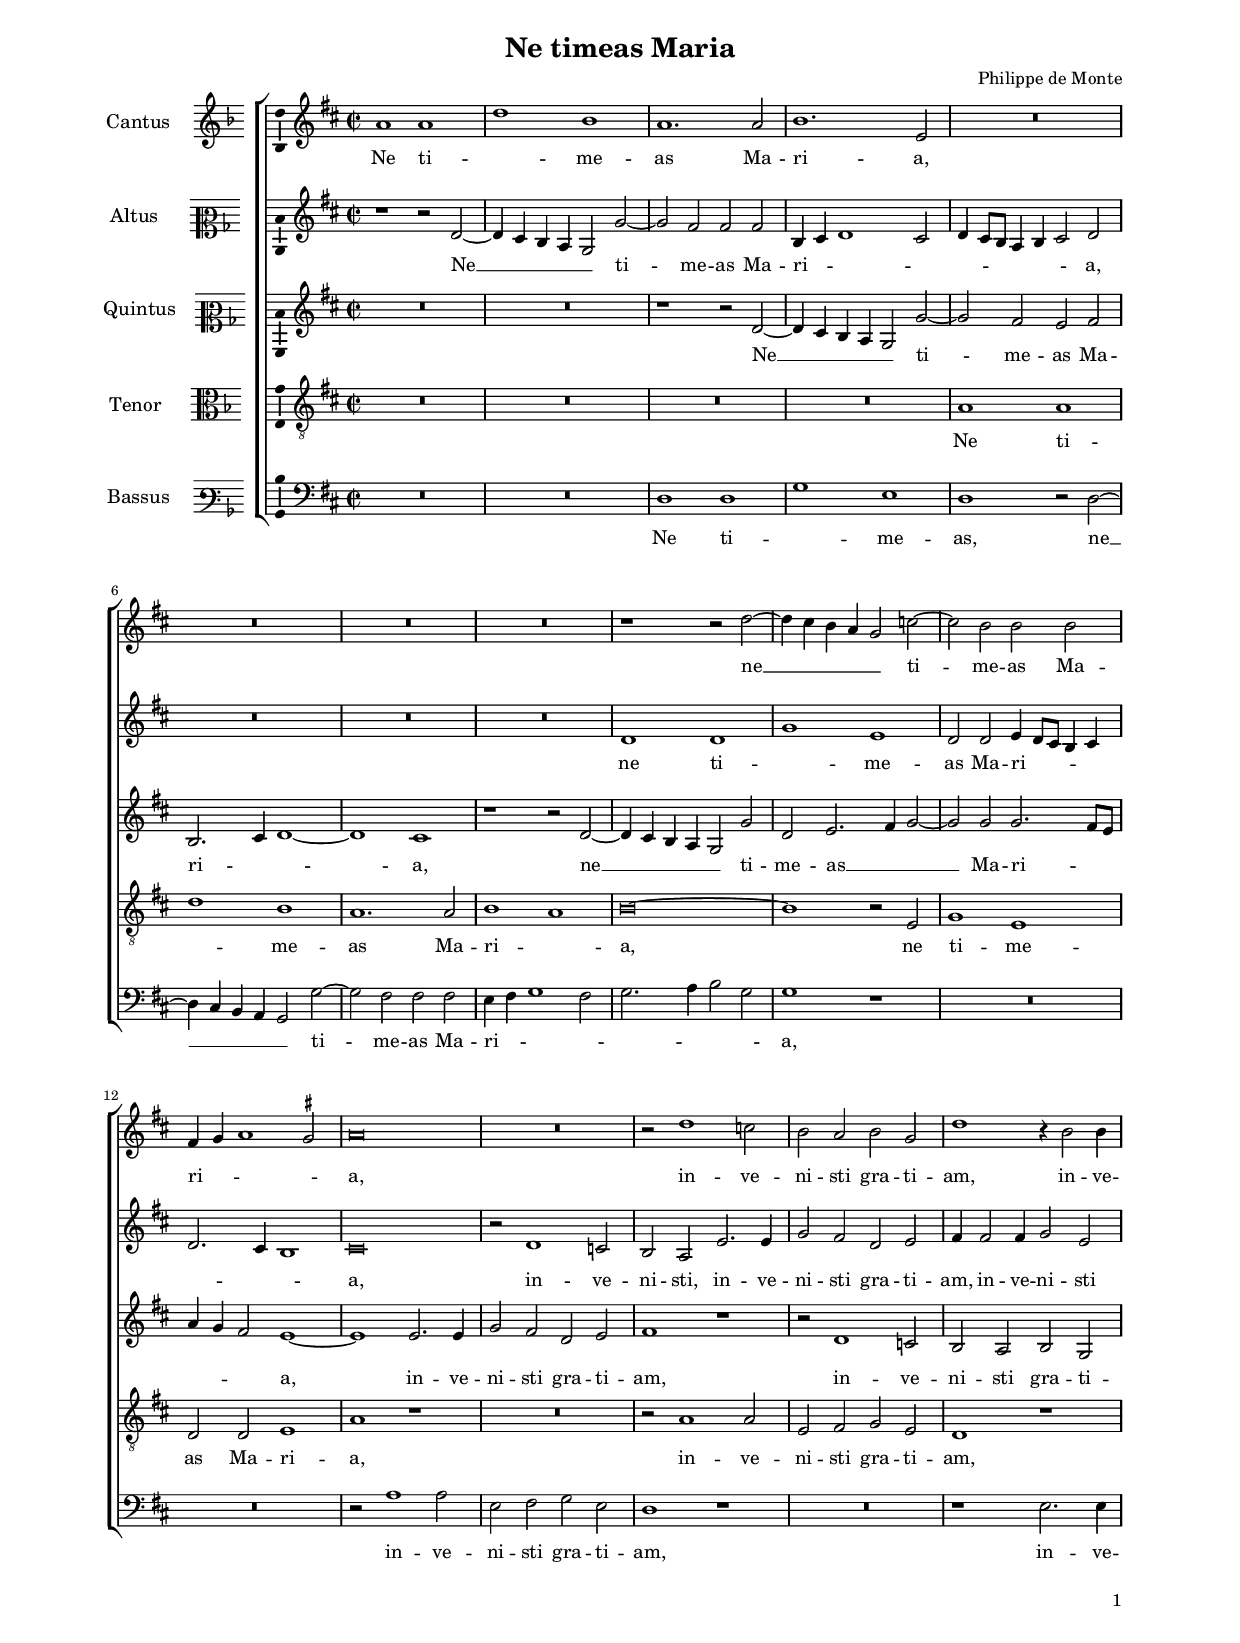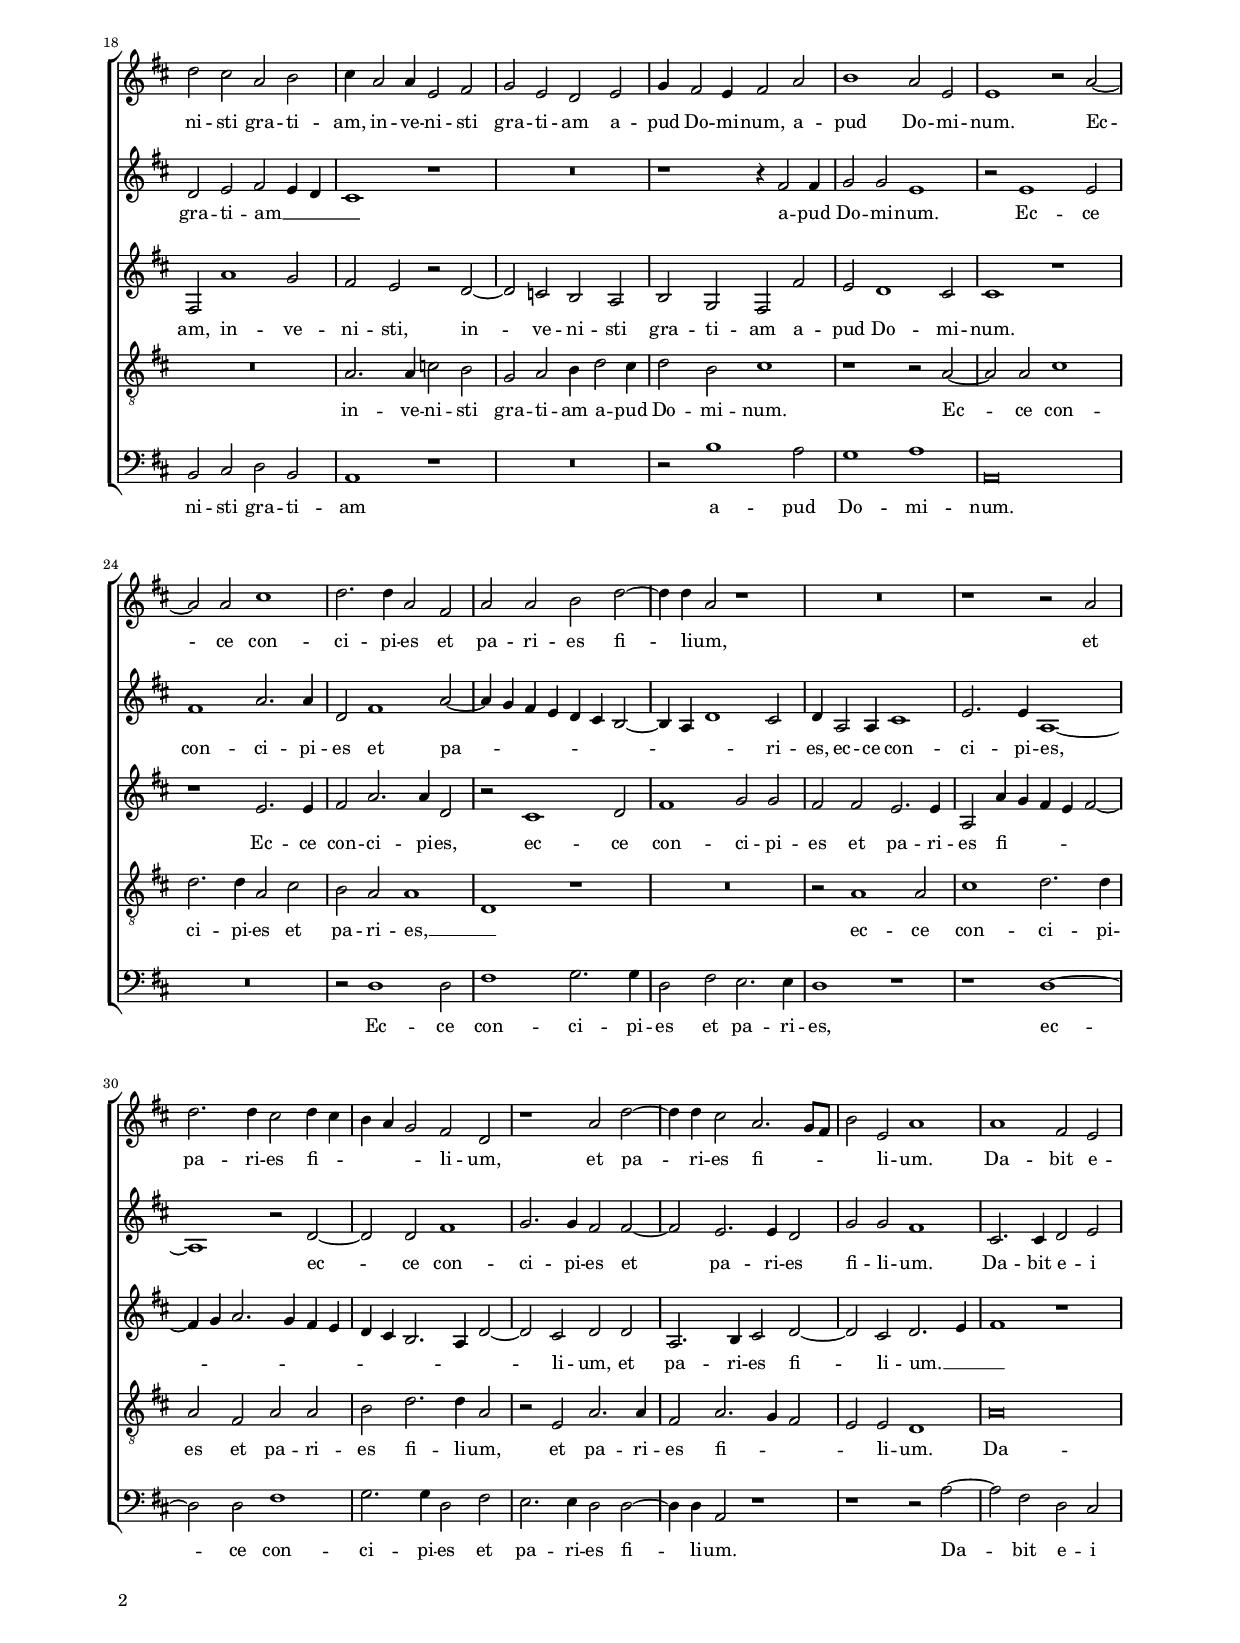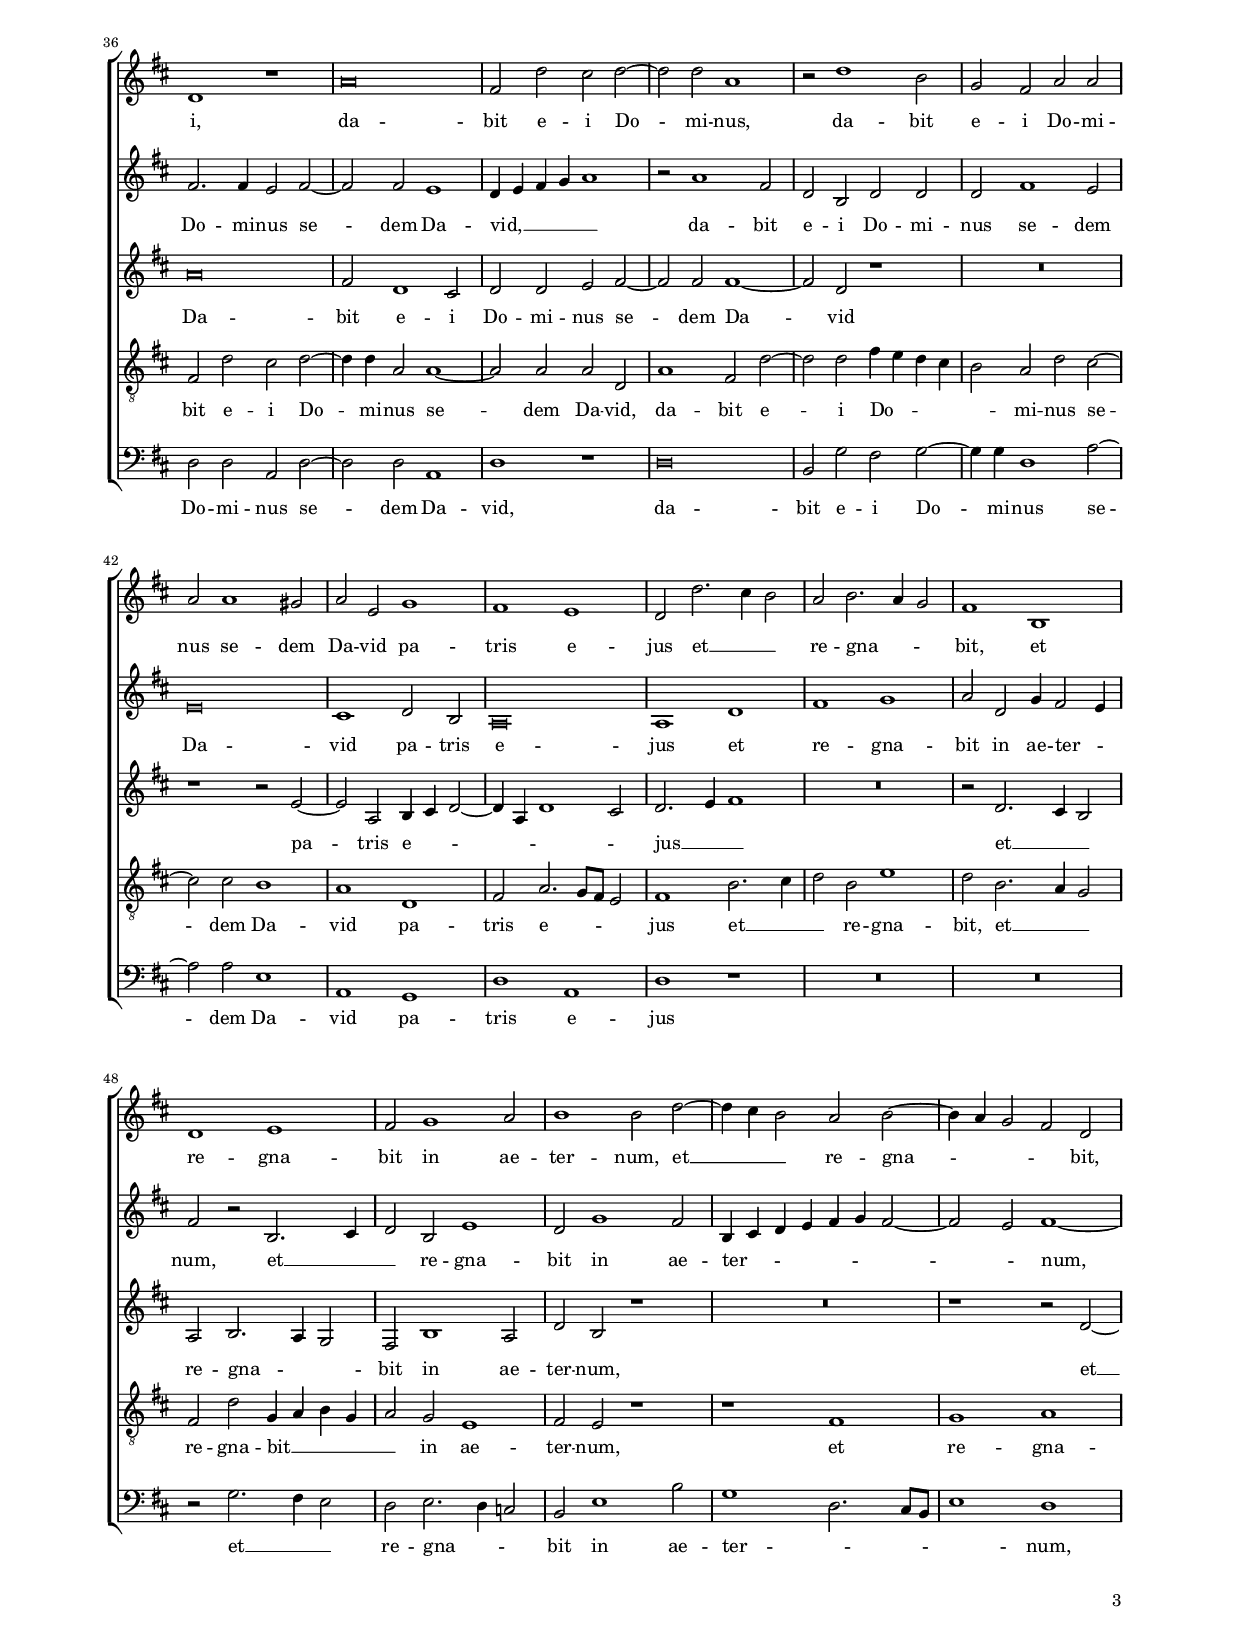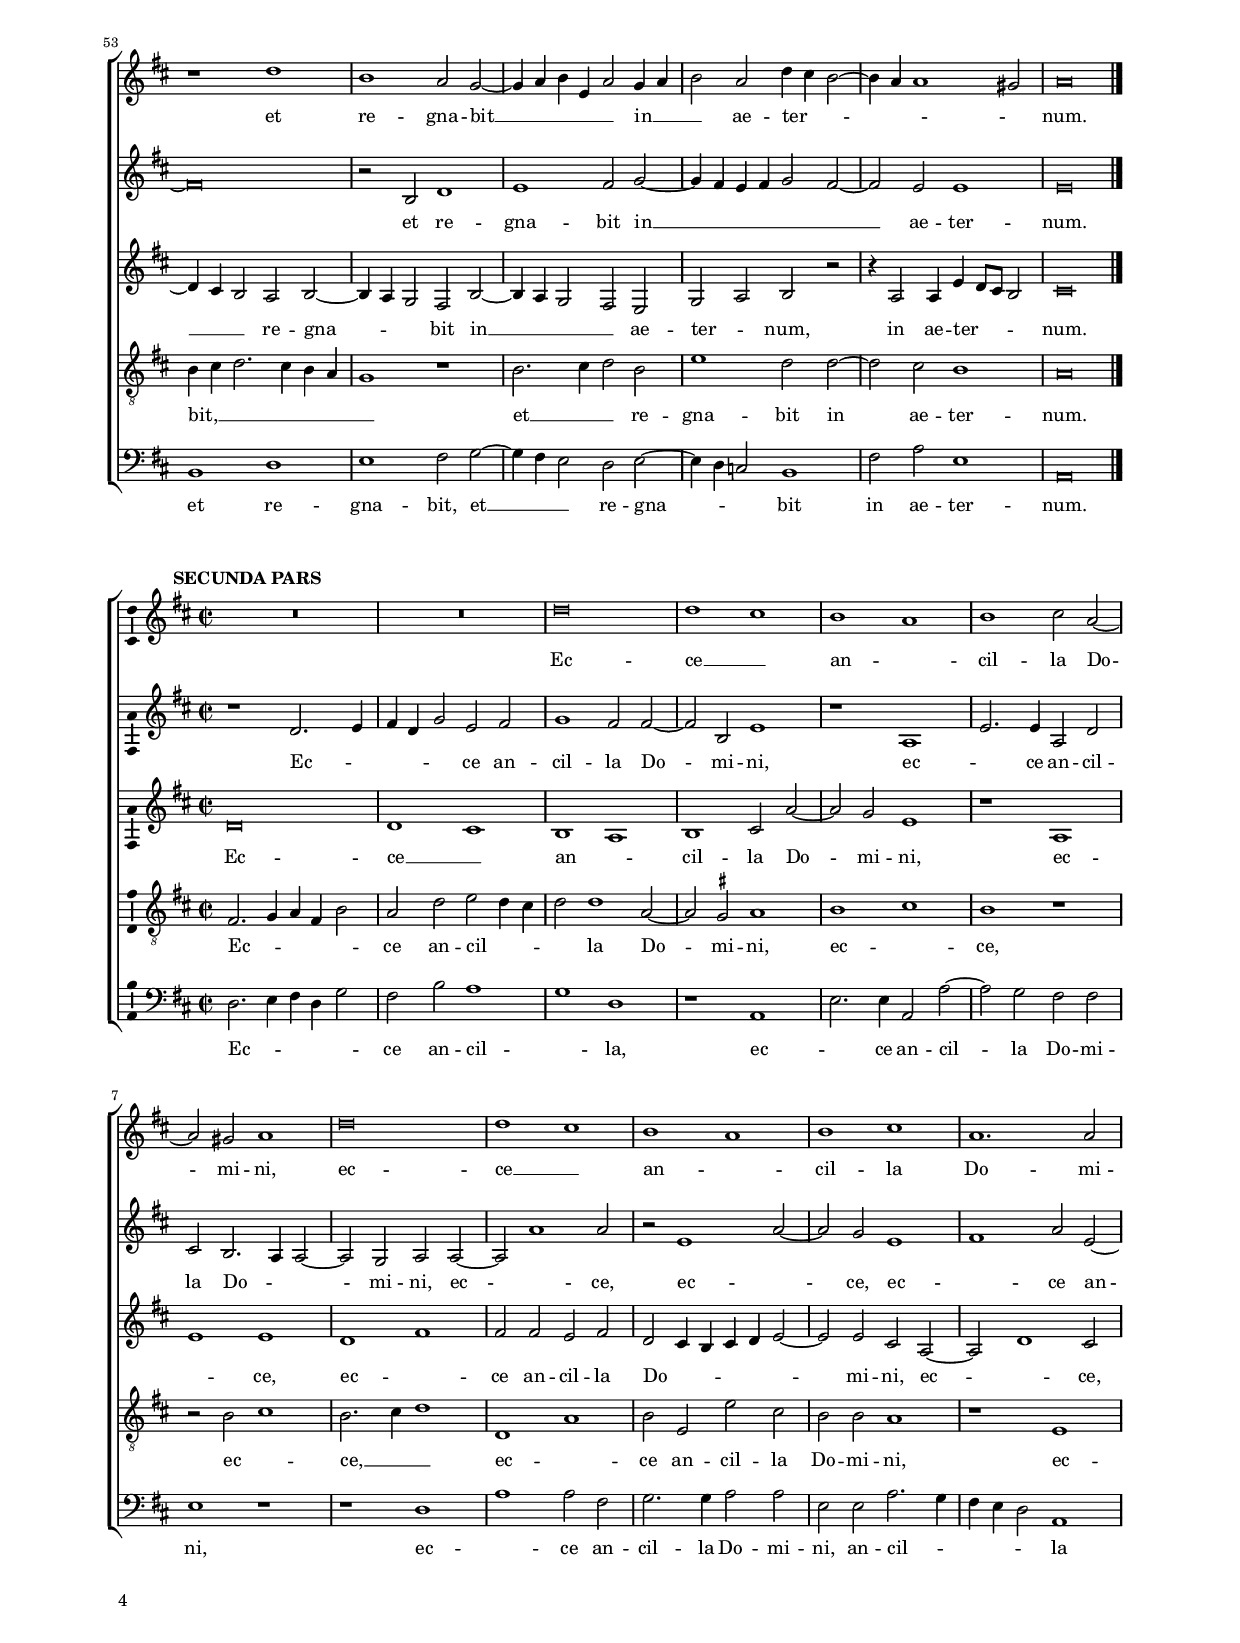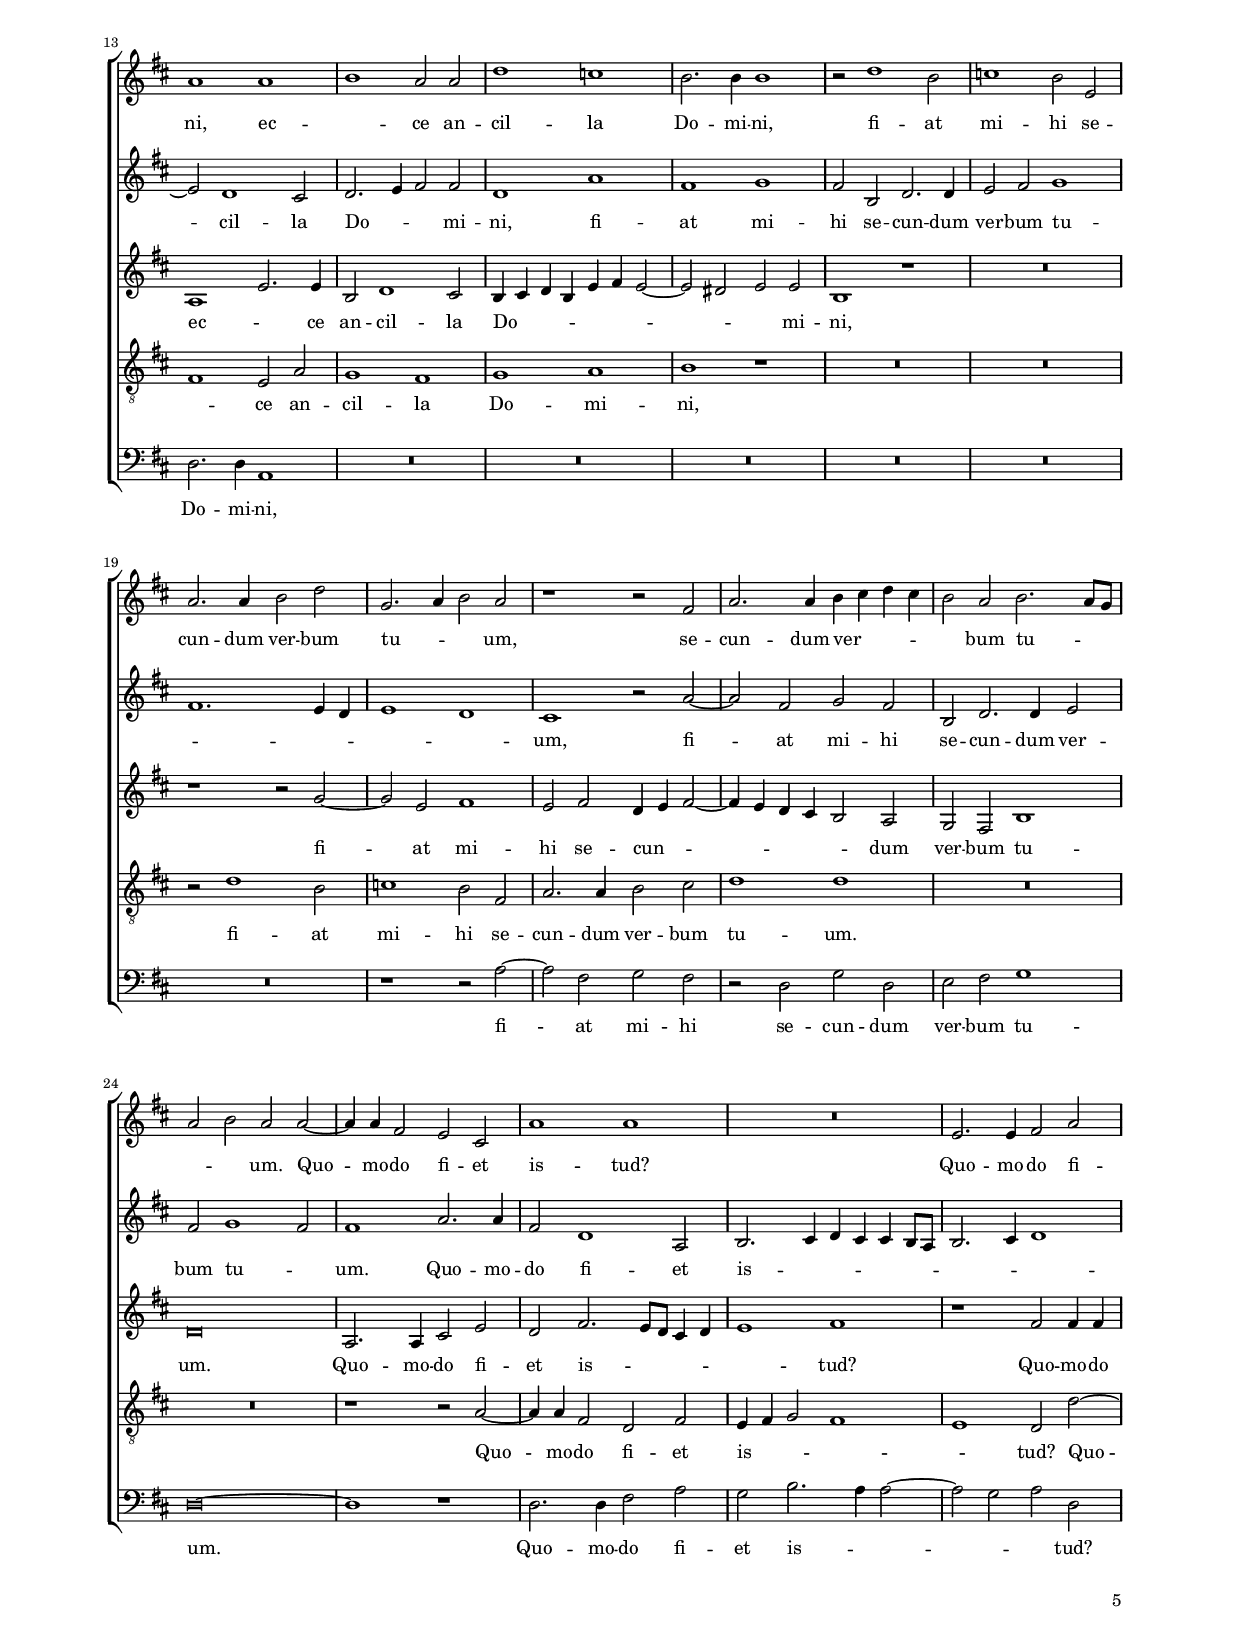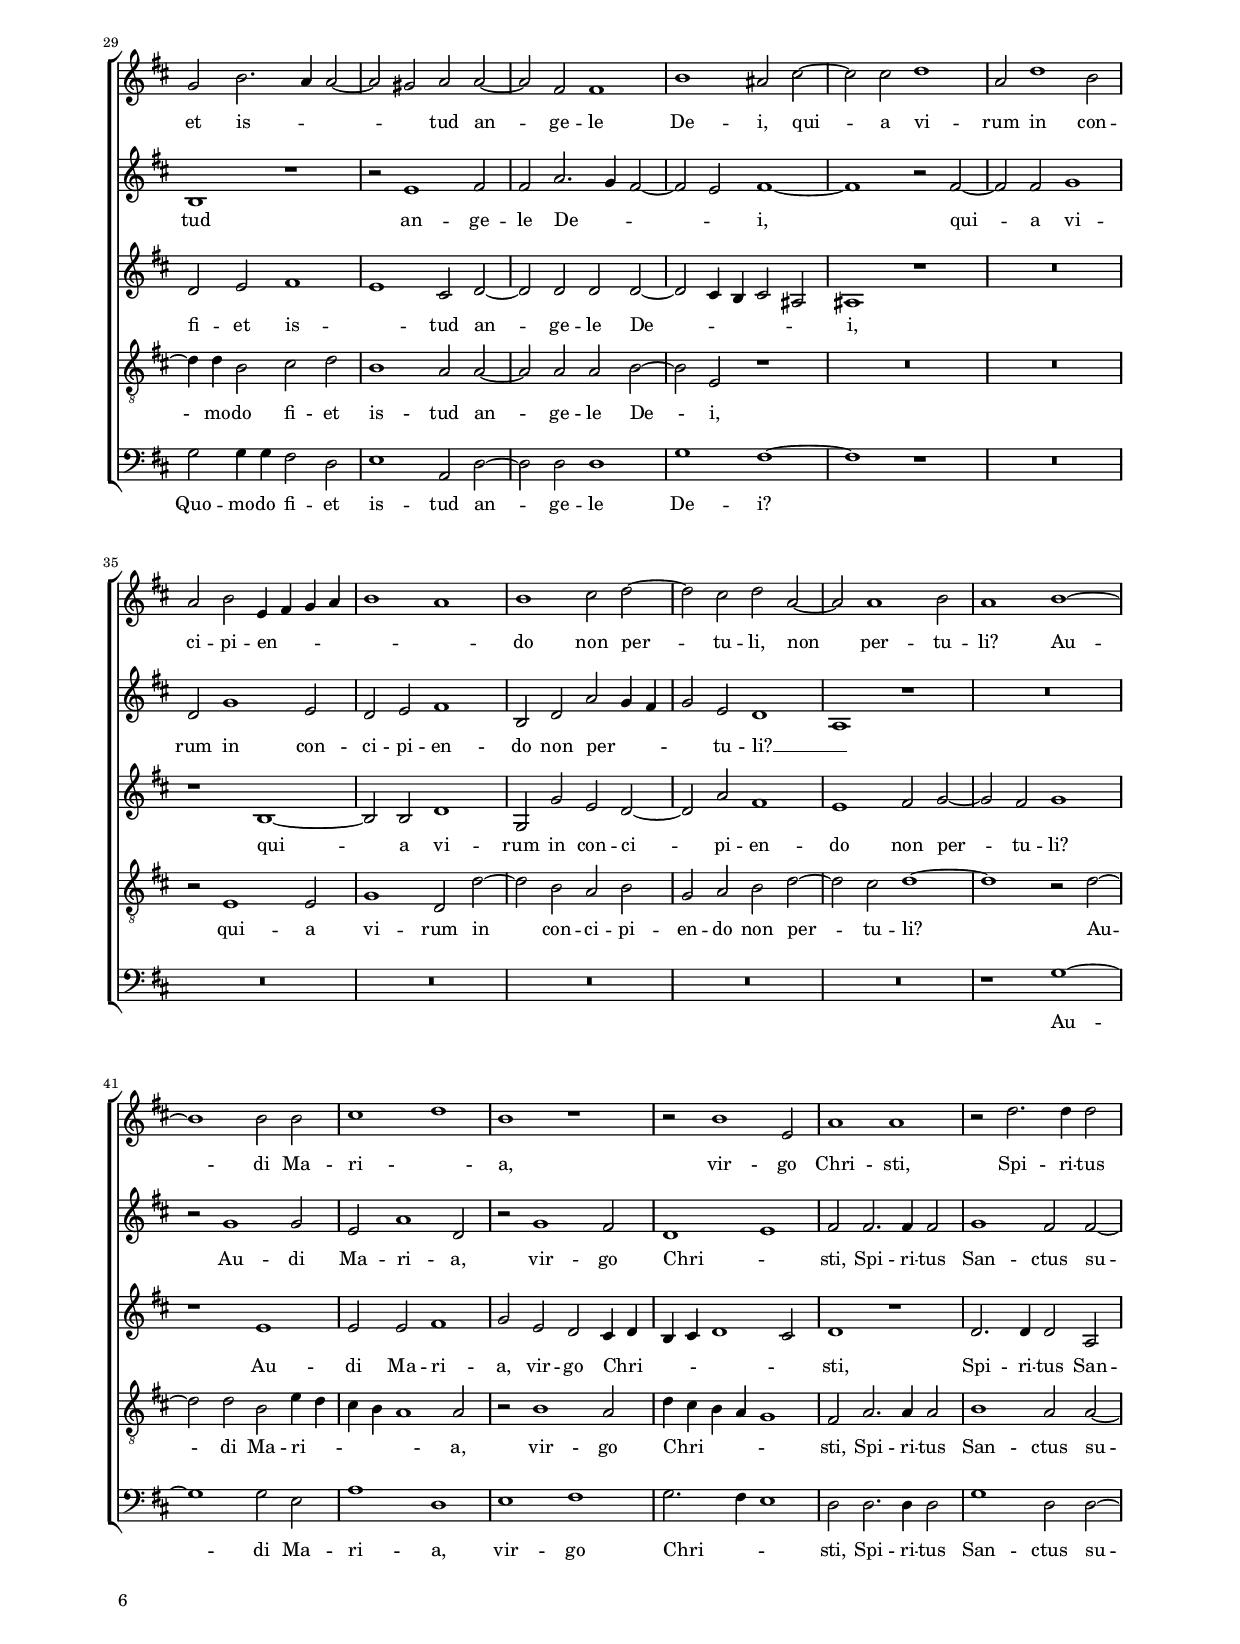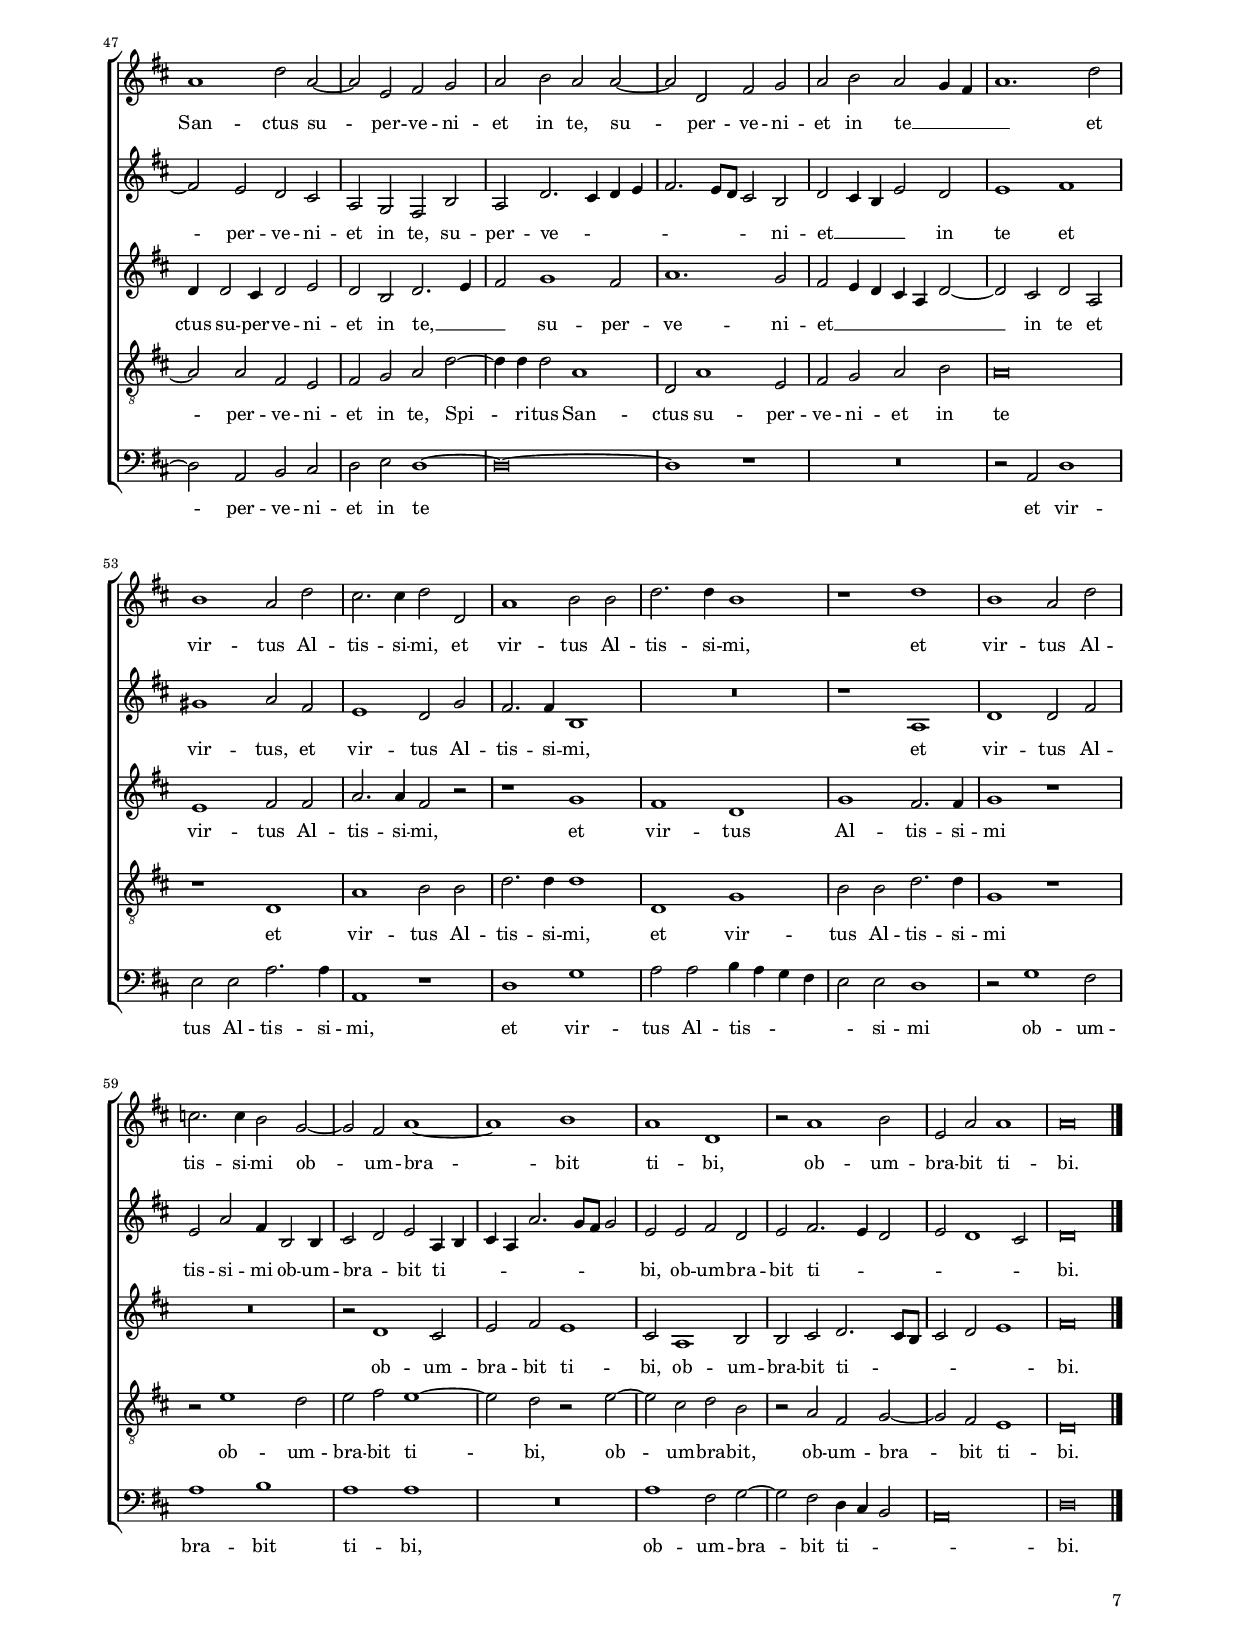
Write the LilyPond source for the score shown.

\header
{
  title="Ne timeas Maria"
  composer="Philippe de Monte"
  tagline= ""
}

\version "2.22.0"
\include "deutsch.ly"
#(set-global-staff-size 15)
% #(set-default-paper-size "letter")
#(ly:set-option 'point-and-click #f)

	
	ficta = { \once \set suggestAccidentals = ##t }
	
	forget = #(define-music-function (music) (ly:music?) #{
		\accidentalStyle forget
		$music
		\accidentalStyle default
		#})
	
	m = \melisma
	me = \melismaEnd


\paper
	{
	top-margin = 1.8 \cm
	bottom-margin = 1.2 \cm
	left-margin = 2 \cm
	right-margin = 2 \cm
	ragged-bottom = ##f
	ragged-last-bottom = ##t
	print-page-number = ##f
	score-system-spacing = #'((basic-distance . 16) (minimum-distance . 14) (padding . 5) (strechability . 150))
	system-system-spacing = #'((basic-distance . 16) (minimum-distance . 14) (padding . 5) (strechability . 150))
    oddFooterMarkup=\markup   \fill-line { "" \fromproperty #'page:page-number-string }
    evenFooterMarkup=\markup  \fill-line { \fromproperty #'page:page-number-string "" }
    last-bottom-spacing = #'((basic-distance . 12) (minimum-distance . 7) (padding . 4))
	systems-per-page = 3
%	page-count = 6
%	min-systems-per-page = 3
	}

global = {
	\key f \major
	\time 2/2 \set Score.measureLength = #(ly:make-moment 2/1)
    \set Score.tempoHideNote = ##t
    \tempo 2 = 90
    \skip 1*2*58 \bar "|."
	}
	

incipitcantus = \markup { \score {
	{
	\set Staff.instrumentName = \markup { \fontsize #1 "Cantus" }
	\key f \major
	\clef violin
	s4 \bar ""
	}
	\layout  {
	raggedright = ##t
	indent = 1.8 \cm
	line-width = 2.5 \cm
	\context { \Staff \remove Time_signature_engraver }
	\override Staff.Clef.Y-extent = #'(0 . 0)
	}} \hspace #1 }
      
      
incipitaltus = \markup { \score {
	{
	\set Staff.instrumentName = \markup { \fontsize #1 "Altus" }
	\key f \major
	\clef mezzosoprano
	s4 \bar ""
	}
	\layout  {
	raggedright = ##t
	indent = 1.8 \cm
	line-width = 2.5 \cm
	\context { \Staff \remove Time_signature_engraver }
	\override Staff.Clef.Y-extent = #'(0 . 0)
	}} \hspace #1 }


incipitquintus = \markup { \score {
	{
	\set Staff.instrumentName = \markup { \fontsize #1 "Quintus" }
	\key f \major
	\clef mezzosoprano
	s4 \bar ""
	}
	\layout  {
	raggedright = ##t
	indent = 1.8 \cm
	line-width = 2.5 \cm
	\context { \Staff \remove Time_signature_engraver }
	\override Staff.Clef.Y-extent = #'(0 . 0)
	}} \hspace #1 }


incipittenor = \markup { \score {
	{
	\set Staff.instrumentName = \markup { \fontsize #1 "Tenor" }
	\key f \major
	\clef alto
	s4 \bar ""
	}
	\layout  {
	raggedright = ##t
	indent = 1.8 \cm
	line-width = 2.5 \cm
	\context { \Staff \remove Time_signature_engraver }
	\override Staff.Clef.Y-extent = #'(0 . 0)
	}} \hspace #1 }


incipitbassus = \markup { \score {
	{
	\set Staff.instrumentName = \markup { \fontsize #1 "Bassus" }
	\key f \major
	\clef varbaritone
	s4 \bar ""
	}
	\layout  {
	raggedright = ##t
	indent = 1.8 \cm
	line-width = 2.5 \cm
	\context { \Staff \remove Time_signature_engraver }
	\override Staff.Clef.Y-extent = #'(0 . 0)
	}} \hspace #1 }


cantus =  \relative c''
	{
	c1 c \m
	f1 \me d
	c1. c2
	d1. g,2
%5
	R\breve |
	R\breve |
	R\breve |
	R\breve |
	r1 r2 f'~ |
%10
	f4 \m e d c b2 \me es~ |
	es2 d d d
	a4 \m b c1 \ficta h2 \me
	c\breve
	R\breve
%15
	r2 f1 es2 |
	d2 c d b
	f'1 r4 d2 d4
	f2 e c d
	e4 c2 c4 g2 a
%20
	b2 g f g |
	b4 a2 g4 a2 c
	d1 c2 g
	g1 r2 c~
	c2 c e1
%25
	f2. f4 c2 a |
	c2 c d f~
	f4 f c2 r1
	R\breve
	r1 r2 c
%30
	f2. f4 e2 f4 \m e |
	d4 c b2 \me a f
	r1 c'2 f~
	f4 f e2 c2. \m b8 a
	d2 \me g, c1
%35
	c1 a2 g |
	f1 r
	c'\breve
	a2 f' e f~
	f2 f c1
%40
	r2 f1 d2 |
	b2 a c c
	c2 c1 h2
	c2 g b1
	a1 g
%45
	f2 f'2. \m e4 d2 \me |
	c2 d2. \m c4 b2 \me
	a1 d,
	f1 g
	a2 b1 c2
%50
	d1 d2 f~ |
	f4 \m e d2 \me c d~
	d4 \m c b2 a \me f
	r1 f'
	d1 c2 b~
%55
	b4 \m c d g, c2 \me b4 \m c |
	d2 \me c f4 \m e d2~
	d4 c c1 h2 \me
	c\breve |
	}


altus =  \relative c'
	{
	r1 r2 f~
	f4 \m e d c b2 \me b'~
	b2 a a a
	d,4 \m e f1 e2
%5
	f4 e8 d c4 d e2 \me f |
	R\breve
	R\breve
	R\breve
	f1 f \m
%10
	b1 \me g1 |
	f2 f g4 \m f8 e d4 e
	f2. e4 d1 \me
	e\breve
	r2 f1 es2
%15
	d2 c g'2. g4 |
	b2 a f g
	a4 a2 a4 b2 g
	f2 g a \m g4 f
	e1 \me r
%20
	R\breve |
	r1 r4 a2 a4
	b2 b g1
	r2 g1 g2
	a1 c2. c4
%25
	f,2 a1 c2~ |
	c4 \m b a g f e d2~
	d4 c f1 \me e2
	f4 c2 c4 e1
	g2. g4 c,1~
%30
	c1 r2 f~ |
	f2 f a1
	b2. b4 a2 a~
	a2 g2. g4 f2
	b2 b a1
%35
	e2. e4 f2 g |
	a2. a4 g2 a~
	a2 a g1
	f4 \m g a b c1 \me
	r2 c1 a2
%40
	f2 d f f |
	f2 a1 g2
	g\breve
	e1 f2 d
	c\breve
%45
	c1 f |
	a1 b
	c2 f, b4 a2 \m g4 \me
	a2 r d,2. \m e4
	f2 \me d g1
%50
	f2 b1 a2 |
	d,4 \m e f g a b a2~
	a2 g \me a1~
	a\breve
	r2 d, f1
%55
	g1 a2 b~ |
	b4 \m a g a b2 a~
	a2 \me g g1
	g\breve |
	}


quintus =  \relative c'
	{
	R\breve
	R\breve
	r1 r2 f~
	f4 \m e d c b2 \me b'~
%5
	b2 a g a |
	d,2. \m e4 f1~
	f1 \me e
	r1 r2 f~
	f4 \m e d c b2 \me b'
%10
	f2 g2. \m a4 b2~ |
	b2 \me b b2. \m a8 g
	c4 b a2 \me g1~
	g1 g2. g4
	b2 a f g
%15
	a1 r |
	r2 f1 es2
	d2 c d b
	a2 c'1 b2
	a2 g r f~
%20
	f2 es d c |
	d2 b a a'
	g2 f1 e2
	e1 r
	r1 g2. g4
%25
	a2 c2. c4 f,2 |
	r2 e1 f2
	a1 b2 b
	a2 a g2. g4
	c,2 c'4 \m b a g a2~
%30
	a4 b c2. b4 a g |
	f4 e d2. c4 f2~
	f2 \me e f f
	c2. d4 e2 f~
	f2 e f2. \m g4
%35
	a1 \me r |
	c\breve
	a2 f1 e2
	f2 f g a~
	a2 a a1~
%40
	a2 f r1 |
	R\breve
	r1 r2 g~
	g2 c, d4 \m e f2~
	f4 c f1 e2 \me
%45
	f2. \m g4 a1 \me |
	R\breve
	r2 f2. \m e4 d2 \me
	c2 d2. \m c4 b2 \me
	a2 d1 c2
%50
	f2 d r1 |
	R\breve
	r1 r2 f~
	f4 \m e d2 \me c d~
	d4 \m c b2 \me a d~
%55
	d4 \m c b2 a \me g |
	b2 \m c \me d r
	r4 c2 c4 g' \m f8 e d2 \me
	e\breve |
	}


tenor  =  \relative c'
	{
	R\breve
	R\breve
	R\breve
	R\breve
%5
	c1 c \m |
	f1 \me d
	c1. c2
	d1 \m c \me
	d\breve~
%10
	d1 r2 g, |
	b1 g
	f2 f g1
	c1 r
	R\breve
%15
	r2 c1 c2 |
	g2 a b g
	f1 r
	R\breve
	c'2. c4 es2 d
%20
	b2 c d4 f2 e4 |
	f2 d e1
	r1 r2 c~
	c2 c e1
	f2. f4 c2 e
%25
	d2 c c1 \m |
	f, \me r
	R\breve
	r2 c'1 c2
	e1 f2. f4
%30
	c2 a c c |
	d2 f2. f4 c2
	r2 g c2. c4
	a2 c2. \m b4 a2
	g2 \me g f1
%35
	c'\breve |
	a2 f' e f~
	f4 f c2 c1~
	c2 c c f,
	c'1 a2 f'~
%40
	f2 f a4 \m g f e |
	d2 \me c f e~
	e2 e d1
	c1 f,
	a2 c2. \m b8 a g2 \me
%45
	a1 d2. \m e4 |
	f2 \me d g1
	f2 d2. \m c4 b2 \me
	a2 f' b,4 \m c d b
	c2 \me b g1
%50
	a2 g r1 |
	r1 a
	b1 c
	d4 \m e f2. e4 d c
	b1 \me r
%55
	d2. \m e4 f2 \me d |
	g1 f2 f~
	f2 e d1
	c\breve |
	}


bassus  =  \relative c
	{
	R\breve
	R\breve
	f1 f \m
	b1 \me g
%5
	f1 r2 f~ |
	f4 \m e d c b2 \me b'~
	b2 a a a
	g4 \m a b1 a2
	b2. c4 d2 b \me
%10
	b1 r |
	R\breve
	R\breve
	r2 c1 c2
	g2 a b g
%15
	f1 r |
	R\breve
	r1 g2. g4
	d2 e f d
	c1 r
%20
	R\breve |
	r2 d'1 c2
	b1 c
	c,\breve
	R\breve
%25
	r2 f1 f2 |
	a1 b2. b4
	f2 a g2. g4
	f1 r
	r1 f~
%30
	f2 f a1 |
	b2. b4 f2 a
	g2. g4 f2 f~
	f4 f c2 r1
	r1 r2 c'~
%35
	c2 a f e |
	f2 f c f~
	f2 f c1
	f1 r
	f\breve
%40
	d2 b' a b~ |
	b4 b f1 c'2~
	c2 c g1
	c,1 b
	f'1 c
%45
	f1 r |
	R\breve
	R\breve
	r2 b2. \m a4 g2 \me
	f2 g2. \m f4 es2 \me
%50
	d2 g1 d'2 |
	b1 \m f2. e8 d
	g1 \me f
	d1 f
	g1 a2 b~
%55
	b4 \m a g2 \me f g~ |
	g4 \m f es2 \me d1
	a'2 c g1
	c,\breve |
	}


lyricscantus = \lyricmode {
	Ne ti -- me -- as Ma -- ri -- a,
	ne __ ti -- me -- as Ma -- ri -- a,
	in -- ve -- ni -- sti gra -- ti -- am,
	in -- ve -- ni -- sti gra -- ti -- am,
	in -- ve -- ni -- sti gra -- ti -- am a -- pud Do -- mi -- num,
	a -- pud Do -- mi -- num.
	Ec -- ce con -- ci -- pi -- es et pa -- ri -- es fi -- li -- um,
	et pa -- ri -- es fi -- li -- um,
	et pa -- ri -- es fi -- li -- um.
	Da -- bit e -- i,
	da -- bit e -- i Do -- mi -- nus,
	da -- bit e -- i Do -- mi -- nus se -- dem Da -- vid pa -- tris e -- jus
	et __ re -- gna -- bit,
	et re -- gna -- bit in ae -- ter -- num,
	et __ re -- gna -- bit,
	et re -- gna -- bit __ in __ ae -- ter -- num.
	}


lyricsaltus = \lyricmode {
	Ne __ ti -- me -- as Ma -- ri -- a,
	ne ti -- me -- as Ma -- ri -- a,
	in -- ve -- ni -- sti,
	in -- ve -- ni -- sti gra -- ti -- am,
	in -- ve -- ni -- sti gra -- ti -- am __ a -- pud Do -- mi -- num.
	Ec -- ce con -- ci -- pi -- es et pa -- ri -- es,
	ec -- ce con -- ci -- pi -- es,
	ec -- ce con -- ci -- pi -- es et pa -- ri -- es fi -- li -- um.
	Da -- bit e -- i Do -- mi -- nus se -- dem Da -- vid, __
	da -- bit e -- i Do -- mi -- nus se -- dem Da -- vid pa -- tris e -- jus
	et re -- gna -- bit in ae -- ter -- num,
	et __ re -- gna -- bit in ae -- ter -- num,
	et re -- gna -- bit in __ ae -- ter -- num.
	}


lyricsquintus = \lyricmode {
	Ne __ ti -- me -- as Ma -- ri -- a,
	ne __ ti -- me -- as __ Ma -- ri -- a,
	in -- ve -- ni -- sti gra -- ti -- am,
	in -- ve -- ni -- sti gra -- ti -- am,
	in -- ve -- ni -- sti,
	in -- ve -- ni -- sti gra -- ti -- am a -- pud Do -- mi -- num.
	Ec -- ce con -- ci -- pi -- es,
	ec -- ce con -- ci -- pi -- es et pa -- ri -- es fi -- li -- um,
	et pa -- ri -- es fi -- li -- um. __
	Da -- bit e -- i Do -- mi -- nus se -- dem Da -- vid pa -- tris e -- jus __
	et __ re -- gna -- bit in ae -- ter -- num,
	et __ re -- gna -- bit in __ ae -- ter -- num,
	in ae -- ter -- num.
	}


lyricstenor = \lyricmode {
	Ne ti -- me -- as Ma -- ri -- a,
	ne ti -- me -- as Ma -- ri -- a,
	in -- ve -- ni -- sti gra -- ti -- am,
	in -- ve -- ni -- sti gra -- ti -- am a -- pud Do -- mi -- num.
	Ec -- ce con -- ci -- pi -- es et pa -- ri -- es, __
	ec -- ce con -- ci -- pi -- es et pa -- ri -- es fi -- li -- um,
	et pa -- ri -- es fi -- li -- um.
	Da -- bit e -- i Do -- mi -- nus se -- dem Da -- vid,
	da -- bit e -- i Do -- mi -- nus se -- dem Da -- vid pa -- tris e -- jus
	et __ re -- gna -- bit,
	et __ re -- gna -- bit __ in ae -- ter -- num,
	et re -- gna -- bit, __
	et __ re -- gna -- bit in ae -- ter -- num.
	}


lyricsbassus = \lyricmode {
	Ne ti -- me -- as,
	ne __ ti -- me -- as Ma -- ri -- a,
	in -- ve -- ni -- sti gra -- ti -- am,
	in -- ve -- ni -- sti gra -- ti -- am a -- pud Do -- mi -- num.
	Ec -- ce con -- ci -- pi -- es et pa -- ri -- es,
	ec -- ce con -- ci -- pi -- es et pa -- ri -- es fi -- li -- um.
	Da -- bit e -- i Do -- mi -- nus se -- dem Da -- vid,
	da -- bit e -- i Do -- mi -- nus se -- dem Da -- vid pa -- tris e -- jus
	et __ re -- gna -- bit in ae -- ter -- num,
	et re -- gna -- bit,
	et __ re -- gna -- bit in ae -- ter -- num.
	}


\score
{  
    \transpose f d {
	\new ChoirStaff \with { \override StaffGrouper.staff-staff-spacing.basic-distance = #12 }
	<<

	\new Staff << \global
	\new Voice="v1" {
		\set Staff.instrumentName=\incipitcantus
		\set Staff.midiInstrument = "reed organ"
		\clef violin
		\cantus }
	\new Lyrics \lyricsto "v1" {\lyricscantus }
	>>


	\new Staff << \global
	\new Voice="v2" {
		\set Staff.instrumentName=\incipitaltus
		\set Staff.midiInstrument = "reed organ"
		\clef violin 
		\altus}
	\new Lyrics \lyricsto "v2" {\lyricsaltus }
	>>


	\new Staff << \global
	\new Voice="v5" {
		\set Staff.instrumentName=\incipitquintus
		\set Staff.midiInstrument = "reed organ"
		\clef violin
		\quintus}
	\new Lyrics \lyricsto "v5" {\lyricsquintus }
	>>


	\new Staff << \global
	\new Voice="v3" {
		\set Staff.instrumentName=\incipittenor
		\set Staff.midiInstrument = "reed organ"
		\clef "G_8"
		\tenor }
	\new Lyrics \lyricsto "v3" {\lyricstenor }
	>>


	\new Staff << \global
	\new Voice="v4" {
		\set Staff.instrumentName=\incipitbassus
		\set Staff.midiInstrument = "reed organ"
		\clef bass
		\bassus }
	\new Lyrics \lyricsto "v4" {\lyricsbassus}
	>>

	>>
	} % transpose

	\layout
	{
	indent = 2.5 \cm
	\context { \Staff \override TimeSignature.break-visibility = #end-of-line-invisible }
	\context { \Lyrics \override VerticalAxisGroup.nonstaff-relatedstaff-spacing.padding = #1.4 }
%	\context { \Lyrics \override LyricText.font-size = #1 }
	\context { \Staff \consists "Ambitus_engraver" }
	\context { \Score \override BarNumber.padding = #2 }
	\context { \Voice \override NoteHead.style = #'baroque }
	}


\midi
	{
	}

}

%%%%%%%%%%%%%%%%%%%%  PARS SECUNDA


global = {
	\key f \major
	\time 2/2 \set Score.measureLength = #(ly:make-moment 2/1)
    \set Score.tempoHideNote = ##t
    \tempo 2 = 90
    \skip 1*2*65 \bar "|."
	}


cantus =  \relative c''
	{
	R\breve 
	R\breve
	f\breve
	f1 \m e \me
%5
	d1 \m c \me |
	d1 e2 c~
	c2 h c1
	f\breve
	f1 \m e \me
%10
	d1 \m c \me |
	d1 e
	c1. c2
	c1 c \m
	d1 \me c2 c
%15
	f1 es |
	d2. d4 d1
	r2 f1 d2
	es1 d2 g,
	c2. c4 d2 f
%20
	b,2. \m c4 d2 \me c |
	r1 r2 a
	c2. c4 d4 \m e f e
	d2 \me c d2. \m c8 b
	c2 d \me c c~
%25
	c4 c a2 g e |
	c'1 c
	R\breve
	g2. g4 a2 c
	b2 d2. \m c4 c2~
%30
	c2 h \me c c~ |
	c2 a a1
	d1 cis2 e~
	e2 e f1
	c2 f1 d2
%35
	c2 d g,4 \m a b c |
	d1 c \me
	d1 e2 f~
	f2 e f c~
	c2 c1 d2
%40
	c1 d~ |
	d1 d2 d
	e1 \m f \me
	d1 r
	r2 d1 g,2
%45
	c1 c |
	r2 f2. f4 f2
	c1 f2 c~
	c2 g a b
	c2 d c c~
%50
	c2 f, a b |
	c2 d c \m b4 a
	c1. \me f2
	d1 c2 f
	e2. e4 f2 f,
%55
	c'1 d2 d |
	f2. f4 d1
	r1 f
	d1 c2 f
	es2. es4 d2 b~
%60
	b2 a c1~ |
	c1 d
	c1 f,
	r2 c'1 d2
	g,2 c c1
%65
	c\breve |
	}


altus =  \relative c'
	{
	r1 f2. \m g4
	a4 f b2 \me g a
	b1 a2 a~
	a2 d, g1
%5
	r1 c, \m |
	g'2. \me g4 c,2 f
	e2 d2. \m c4 c2~
	c2 \me b c c~
	c2 \m c'1 \me c2
%10
	r2 g1 \m c2~ |
	c2 \me b g1 \m
	a1 \me c2 g~
	g2 f1 e2
	f2. \m g4 a2 \me a
%15
	f1 c' |
	a1 b
	a2 d, f2. f4
	g2 a b1 \m
	a1. g4 f
%20
	g1 f \me |
	e1 r2 c'~
	c2 a b a
	d,2 f2. f4 g2
	a2 b1 \m a2 \me
%25
	a1 c2. c4 |
	a2 f1 c2
	d2. \m e4 f e e d8 c
	d2. e4 f1 \me
	d1 r
%30
	r2 g1 a2 |
	a2 c2. \m b4 a2~
	a2 g \me a1~
	a1 r2 a~
	a2 a b1
%35
	f2 b1 g2 |
	f2 g a1
	d,2 f c' \m b4 a
	b2 \me g f1 \m
	c1 \me r
%40
	R\breve |
	r2 b'1 b2
	g2 c1 f,2
	r2 b1 a2
	f1 \m g \me
%45
	a2 a2. a4 a2 |
	b1 a2 a~
	a2 g f e
	c2 b a d
	c2 f2. \m e4 f g
%50
	a2. g8 f e2 \me d |
	f2 \m e4 d g2 \me f
	g1 a
	h1 c2 a
	g1 f2 b
%55
	a2. a4 d,1 |
	R\breve
	r1 c
	f1 f2 a
	g2 c a4 d,2 d4
%60
	e2 \m f \me g c,4 \m d |
	e4 c c'2. b8 a b2 \me
	g2 g a f
	g2 a2. \m g4 f2
	g2 f1 e2 \me
%65
	f\breve |
	}


quintus =  \relative c'
	{
	f\breve
	f1 \m e \me
	d1 \m c \me
	d1 e2 c'~
%5
	c2 b g1 |
	r1 c, \m
	g'1 \me g
	f1 \m a \me
	a2 a g a
%10
	f2 \m e4 d e f g2~ |
	g2 \me g e c~
	c2 \m f1 \me e2
	c1 \m g'2. \me g4
	d2 f1 e2
%15
	d4 \m e f d g a g2~ |
	g2 fis g \me g
	d1 r
	R\breve
	r1 r2 b'~
%20
	b2 g a1 |
	g2 a f4 \m g a2~
	a4 g f e d2 \me c
	b2 a d1
	f\breve
%25
	c2. c4 e2 g |
	f2 a2. \m g8 f e4 f
	g1 \me a
	r1 a2 a4 a
	f2 g a1 \m
%30
	g1 \me e2 f~ |
	f2 f f f~
	f2 \m e4 d e2 cis2 \me
	cis1 r
	R\breve
%35
	r1 d~ |
	d2 d f1
	b,2 b' g f~
	f2 c' a1
	g1 a2 b~
%40
	b2 a b1 |
	r1 g
	g2 g a1
	b2 g f e4 \m f
	d4 e f1 e2 \me
%45
	f1 r |
	f2. f4 f2 c
	f4 f2 e4 f2 g
	f2 d f2. \m g4
	a2 \me b1 a2
%50
	c1. b2 |
	a2 \m g4 f e c f2~
	f2 \me e f c
	g'1 a2 a
	c2. c4 a2 r
%55
	r1 b |
	a1 f
	b1 a2. a4
	b1 r
	R\breve
%60
	r2 f1 e2 |
	g2 a g1
	e2 c1 d2
	d2 e f2. \m e8 d
	e2 f g1 \me
%65
	a\breve |
	}


tenor  =  \relative c'
	{
	a2. \m b4 c a d2 \me
	c2 f g \m f4 e
	f2 \me f1 c2~
	c2 \ficta h c1
%5
	d1 \m e \me |
	d1 r
	r2 d \m e1 \me
	d2. \m e4 f1 \me
	f,1 \m c' \me
%10
	d2 g, g' e |
	d2 d c1
	r1 g \m
	a1 \me g2 c
	b1 a
%15
	b1 c |
	d1 r
	R\breve
	R\breve
	r2 f1 d2
%20
	es1 d2 a |
	c2. c4 d2 e
	f1 f
	R\breve
	R\breve
%25
	r1 r2 c~ |
	c4 c a2 f a
	g4 \m a b2 a1
	g1 \me f2 f'~
	f4 f d2 e f
%30
	d1 c2 c~ |
	c2 c c d~
	d2 g, r1
	R\breve
	R\breve
%35
	r2 g1 g2 |
	b1 f2 f'~
	f2 d c d
	b2 c d f~
	f2 e f1~
%40
	f1 r2 f~ |
	f2 f d g4 \m f
	e4 d c1 \me c2
	r2 d1 c2
	f4 \m e d c b1 \me
%45
	a2 c2. c4 c2 |
	d1 c2 c~
	c2 c a g
	a2 b c f~
	f4 f f2 c1
%50
	f,2 c'1 g2 |
	a2 b c d
	c\breve
	r1 f,
	c'1 d2 d
%55
	f2. f4 f1 |
	f,1 b
	d2 d f2. f4
	b,1 r
	r2 g'1 f2
%60
	g2 a g1~ |
	g2 f r g~
	g2 e f d
	r2 c a b~
	b2 a g1
%65
	f\breve |
	}


bassus  =  \relative c
	{
	f2. \m g4 a f b2 \me
	a2 d c1 \m
	b1 \me f
	r1 c \m
%5
	g'2. \me g4 c,2 c'~ |
	c2 b a a
	g1 r
	r1 f \m
	c'1 \me c2 a
%10
	b2. b4 c2 c |
	g2 g c2. \m b4
	a4 g f2 \me c1
	f2. f4 c1
	R\breve
%15
	R\breve |
	R\breve
	R\breve
	R\breve
	R\breve
%20
	r1 r2 c'~ |
	c2 a b a
	r2 f b f
	g2 a b1
	f\breve~
%25
	f1 r |
	f2. f4 a2 c
	b2 d2. \m c4 c2~
	c2 b c \me f,
	b2 b4 b a2 f
%30
	g1 c,2 f~ |
	f2 f f1
	b1 a~
	a1 r
	R\breve
%35
	R\breve |
	R\breve
	R\breve
	R\breve
	R\breve
%40
	r1 b~ |
	b1 b2 g
	c1 f,
	g1 a
	b2. \m a4 g1 \me
%45
	f2 f2. f4 f2 |
	b1 f2 f~
	f2 c d e
	f2 g f1~
	f\breve~
%50
	f1 r |
	R\breve
	r2 c f1
	g2 g c2. c4
	c,1 r
%55
	f1 b |
	c2 c d4 \m c b a
	g2 \me g f1
	r2 b1 a2
	c1 d
%60
	c1 c |
	R\breve
	c1 a2 b~
	b2 a f4 \m e d2
	c\breve \me
%65
	f\breve |
	}


lyricscantus = \lyricmode {
	Ec -- ce __ an -- cil -- la Do -- mi -- ni,
	ec -- ce __ an -- cil -- la Do -- mi -- ni,
	ec -- ce an -- cil -- la Do -- mi -- ni,
	fi -- at mi -- hi se -- cun -- dum ver -- bum tu -- um,
	se -- cun -- dum ver -- bum tu -- um.
	Quo -- mo -- do fi -- et is -- tud?
	Quo -- mo -- do fi -- et is -- tud an -- ge -- le De -- i,
	qui -- a vi -- rum in con -- ci -- pi -- en -- do non per -- tu -- li,
	non per -- tu -- li?
	Au -- di Ma -- ri -- a, vir -- go Chri -- sti,
	Spi -- ri -- tus San -- ctus su -- per -- ve -- ni -- et in te,
	su -- per -- ve -- ni -- et in te __
	et vir -- tus Al -- tis -- si -- mi,
	et vir -- tus Al -- tis -- si -- mi,
	et vir -- tus Al -- tis -- si -- mi ob -- um -- bra -- bit ti -- bi,
	ob -- um -- bra -- bit ti -- bi.
	}


lyricsaltus = \lyricmode {
	Ec -- ce an -- cil -- la Do -- mi -- ni,
	ec -- ce an -- cil -- la Do -- mi -- ni,
	ec -- ce,
	ec -- ce,
	ec -- ce an -- cil -- la Do -- mi -- ni,
	fi -- at mi -- hi se -- cun -- dum ver -- bum tu -- um,
	fi -- at mi -- hi se -- cun -- dum ver -- bum tu -- um.
	Quo -- mo -- do fi -- et is -- tud an -- ge -- le De -- i,
	qui -- a vi -- rum in con -- ci -- pi -- en -- do non per -- tu -- li? __
	Au -- di Ma -- ri -- a, vir -- go Chri -- sti,
	Spi -- ri -- tus San -- ctus su -- per -- ve -- ni -- et in te,
	su -- per -- ve -- ni -- et __ in te
	et vir -- tus,
	et vir -- tus Al -- tis -- si -- mi,
	et vir -- tus Al -- tis -- si -- mi ob -- um -- bra -- bit ti -- bi,
	ob -- um -- bra -- bit ti -- bi.
	}


lyricsquintus = \lyricmode {
	Ec -- ce __ an -- cil -- la Do -- mi -- ni,
	ec -- ce,
	ec -- ce an -- cil -- la Do -- mi -- ni,
	ec -- ce,
	ec -- ce an -- cil -- la Do -- mi -- ni,
	fi -- at mi -- hi se -- cun -- dum ver -- bum tu -- um.
	Quo -- mo -- do fi -- et is -- tud?
	Quo -- mo -- do fi -- et is -- tud an -- ge -- le De -- i,
	qui -- a vi -- rum in con -- ci -- pi -- en -- do non per -- tu -- li?
	Au -- di Ma -- ri -- a, vir -- go Chri -- sti,
	Spi -- ri -- tus San -- ctus su -- per -- ve -- ni -- et in te, __
	su -- per -- ve -- ni -- et __ in te
	et vir -- tus Al -- tis -- si -- mi,
	et vir -- tus Al -- tis -- si -- mi ob -- um -- bra -- bit ti -- bi,
	ob -- um -- bra -- bit ti -- bi.
	}


lyricstenor = \lyricmode {
	Ec -- ce an -- cil -- la Do -- mi -- ni,
	ec -- ce,
	ec -- ce, __
	ec -- ce an -- cil -- la Do -- mi -- ni,
	ec -- ce an -- cil -- la Do -- mi -- ni,
	fi -- at mi -- hi se -- cun -- dum ver -- bum tu -- um.
	Quo -- mo -- do fi -- et is -- tud?
	Quo -- mo -- do fi -- et is -- tud an -- ge -- le De -- i,
	qui -- a vi -- rum in con -- ci -- pi -- en -- do non per -- tu -- li?
	Au -- di Ma -- ri -- a, vir -- go Chri -- sti,
	Spi -- ri -- tus San -- ctus su -- per -- ve -- ni -- et in te,
	Spi -- ri -- tus San -- ctus su -- per -- ve -- ni -- et in te
	et vir -- tus Al -- tis -- si -- mi,
	et vir -- tus Al -- tis -- si -- mi ob -- um -- bra -- bit ti -- bi,
	ob -- um -- bra -- bit,
	ob -- um -- bra -- bit ti -- bi.
	}


lyricsbassus = \lyricmode {
	Ec -- ce an -- cil -- la,
	ec -- ce an -- cil -- la Do -- mi -- ni,
	ec -- ce an -- cil -- la Do -- mi -- ni,
	an -- cil -- la Do -- mi -- ni,
	fi -- at mi -- hi se -- cun -- dum ver -- bum tu -- um.
	Quo -- mo -- do fi -- et is -- tud?
	Quo -- mo -- do fi -- et is -- tud an -- ge -- le De -- i?
	Au -- di Ma -- ri -- a, vir -- go Chri -- sti,
	Spi -- ri -- tus San -- ctus su -- per -- ve -- ni -- et in te
	et vir -- tus Al -- tis -- si -- mi,
	et vir -- tus Al -- tis -- si -- mi ob -- um -- bra -- bit ti -- bi,
	ob -- um -- bra -- bit ti -- bi.
	}


\score
{  
    \transpose f d {
	\new ChoirStaff \with { \override StaffGrouper.staff-staff-spacing.basic-distance = #12 }
	<<

	\new Staff <<\global
	\new Voice="v1" {
	  %\set Staff.instrumentName=Cantus
		\set Staff.midiInstrument = "reed organ"
		\clef violin
		\cantus }
	\new Lyrics \lyricsto "v1" {\lyricscantus }
	>>


	\new Staff << \global
	\new Voice="v2" {
	  %\set Staff.instrumentName=Altus
		\set Staff.midiInstrument = "reed organ"
		\clef violin 
		\altus}
	\new Lyrics \lyricsto "v2" {\lyricsaltus }
	>>


	\new Staff << \global
	\new Voice="v5" {
	  %\set Staff.instrumentName=Quintus
		\set Staff.midiInstrument = "reed organ"
		\clef violin
		\quintus}
	\new Lyrics \lyricsto "v5" {\lyricsquintus }
	>>


	\new Staff <<\global
	\new Voice="v3" {
	  %\set Staff.instrumentName=Tenor
		\set Staff.midiInstrument = "reed organ"
		\clef "G_8"
		\tenor }
	\new Lyrics \lyricsto "v3" {\lyricstenor }
	>>


	\new Staff <<\global
	\new Voice="v4" {
	  %\set Staff.instrumentName=Bassus
		\set Staff.midiInstrument = "reed organ"
		\clef bass
		\bassus }
	\new Lyrics \lyricsto "v4" {\lyricsbassus}
	>>
	
	>>
	} % transpose

	\layout
	{
	indent = 0 \cm
	\context { \Staff \override TimeSignature.break-visibility = #end-of-line-invisible }
	\context { \Lyrics \override VerticalAxisGroup.nonstaff-relatedstaff-spacing.padding = #1.4 }
%	\context { \Lyrics \override LyricText.font-size = #1 }
	\context { \Staff \consists "Ambitus_engraver" }
	\context { \Score \override BarNumber.padding = #2 }
	\context { \Voice \override NoteHead.style = #'baroque }
	}

    \header { piece = \markup { \raise #2 \hspace # 7 \bold "SECUNDA PARS"} }

\midi
	{
	}
	
}

% EOF
